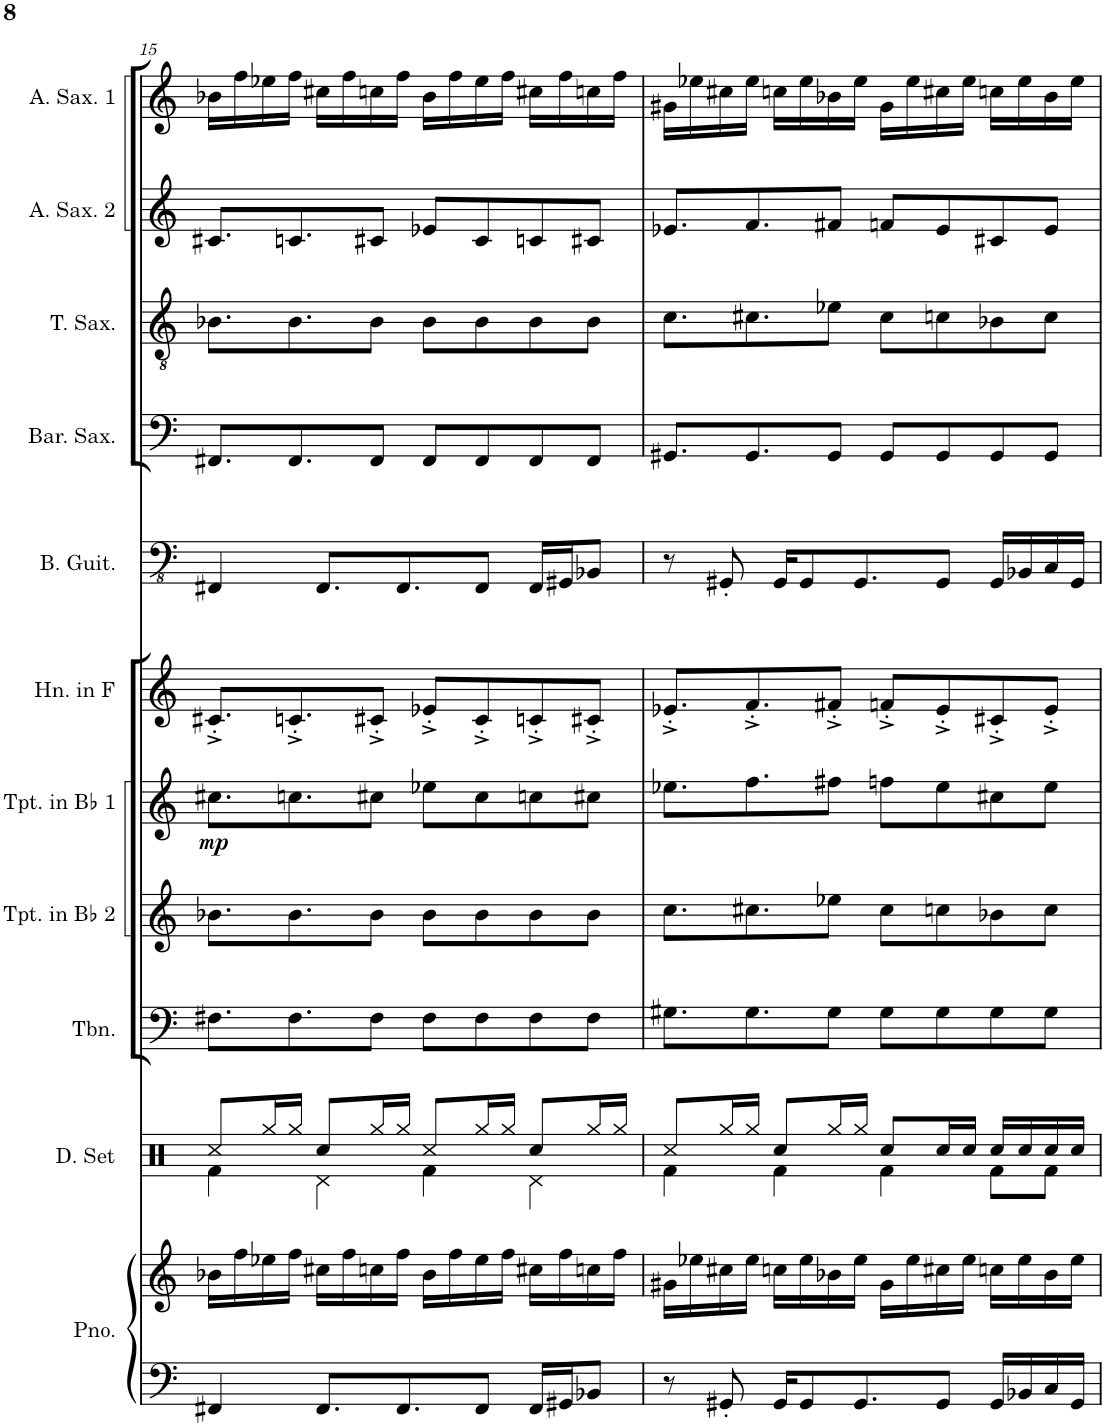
**kern	**kern	**kern	**kern	**kern	**kern	**dynam	**kern	**kern	**kern	**kern	**kern	**kern
*part11	*part11	*part10	*part9	*part8	*part7	*part7	*part6	*part5	*part4	*part3	*part2	*part1
*staff12	*staff11	*staff10	*staff9	*staff8	*staff7	*staff7	*staff6	*staff5	*staff4	*staff3	*staff2	*staff1
*I"Piano	*	*I"Drumset	*I"Trombone	*I"Trumpet in Bb 2	*I"Trumpet in Bb 1	*	*I"Horn in F	*I"Bass Guitar	*I"Baritone Saxophone	*I"Tenor Saxophone	*I"Alto Saxophone 2	*I"Alto Saxophone 1
*I'Pno.	*	*I'D. Set	*I'Tbn.	*I'Tpt. in Bb 2	*I'Tpt. in Bb 1	*	*I'Hn. in F	*I'B. Guit.	*I'Bar. Sax.	*I'T. Sax.	*I'A. Sax. 2	*I'A. Sax. 1
!!LO:PB:g=z
*clefF4	*clefG2	*clefX	*clefF4	*clefG2	*clefG2	*	*clefG2	*clefFv4	*clefF4	*clefGv2	*clefG2	*clefG2
*	*	*	*	*Trd1c2	*Trd1c2	*	*Trd4c7	*	*Trd12c21	*Trd8c14	*Trd5c9	*Trd5c9
*k[]	*k[]	*k[]	*k[]	*k[]	*k[]	*	*k[]	*k[]	*k[]	*k[]	*k[]	*k[]
*M4/4	*M4/4	*M4/4	*M4/4	*M4/4	*M4/4	*	*M4/4	*M4/4	*M4/4	*M4/4	*M4/4	*M4/4
=15	=15	=15	=15	=15	=15	=15	=15	=15	=15	=15	=15	=15
*	*	*^	*	*	*	*	*	*	*	*	*	*
!	!	!	!	!	!	!	!LO:DY:b	!	!	!	!	!	!
4FF#X/	16b-X\LL	8Rcc/L	4Rf\	8.F#X\L	8.b-X\L	8.cc#X\L	mp	8.c#X'^/L	4FFF#X/	8.FF#X/L	8.B-X\L	8.c#X/L	16b-X\LL
.	16ff\	.	.	.	.	.	.	.	.	.	.	.	16ff\
.	16ee-X\	16Rgg/L	.	.	.	.	.	.	.	.	.	.	16ee-X\
.	16ff\JJ	16Rgg/JJ	.	8.F#\	8.b-\	8.ccn\	.	8.cn'^/	.	8.FF#/	8.B-\	8.cn/	16ff\JJ
8.FF#/L	16cc#X\LL	8Rcc/L	4Rd\	.	.	.	.	.	8.FFF#/L	.	.	.	16cc#X\LL
.	16ff\	.	.	.	.	.	.	.	.	.	.	.	16ff\
.	16ccn\	16Rgg/L	.	8F#\J	8b-\J	8cc#X\J	.	8c#X'^/J	.	8FF#/J	8B-\J	8c#X/J	16ccn\
8.FF#/	16ff\JJ	16Rgg/JJ	.	.	.	.	.	.	8.FFF#/	.	.	.	16ff\JJ
.	16b-\LL	8Rcc/L	4Rf\	8F#\L	8b-\L	8ee-X\L	.	8e-X'^/L	.	8FF#/L	8B-\L	8e-X/L	16b-\LL
.	16ff\	.	.	.	.	.	.	.	.	.	.	.	16ff\
8FF#/J	16ee-\	16Rgg/L	.	8F#\	8b-\	8cc#\	.	8c#'^/	8FFF#/J	8FF#/	8B-\	8c#/	16ee-\
.	16ff\JJ	16Rgg/JJ	.	.	.	.	.	.	.	.	.	.	16ff\JJ
16FF#/LL	16cc#X\LL	8Rcc/L	4Rd\	8F#\	8b-\	8ccn\	.	8cn'^/	16FFF#/LL	8FF#/	8B-\	8cn/	16cc#X\LL
16GG#X/J	16ff\	.	.	.	.	.	.	.	16GGG#X/J	.	.	.	16ff\
8BB-X/J	16ccn\	16Rgg/L	.	8F#\J	8b-\J	8cc#X\J	.	8c#X'^/J	8BBB-X/J	8FF#/J	8B-\J	8c#X/J	16ccn\
.	16ff\JJ	16Rgg/JJ	.	.	.	.	.	.	.	.	.	.	16ff\JJ
=16	=16	=16	=16	=16	=16	=16	=16	=16	=16	=16	=16	=16	=16
8r	16g#X\LL	8Rcc/L	4Rf\	8.G#X\L	8.cc\L	8.ee-X\L	.	8.e-X'^/L	8r	8.GG#X/L	8.c\L	8.e-X/L	16g#X\LL
.	16ee-X\	.	.	.	.	.	.	.	.	.	.	.	16ee-X\
8GG#X'/	16cc#X\	16Rgg/L	.	.	.	.	.	.	8GGG#X'/	.	.	.	16cc#X\
.	16ee-\JJ	16Rgg/JJ	.	8.G#\	8.cc#X\	8.ff\	.	8.f'^/	.	8.GG#/	8.c#X\	8.f/	16ee-\JJ
16GG#/KL	16ccn\LL	8Rcc/L	4Rf\	.	.	.	.	.	16GGG#/KL	.	.	.	16ccn\LL
8GG#/	16ee-\	.	.	.	.	.	.	.	8GGG#/	.	.	.	16ee-\
.	16b-X\	16Rgg/L	.	8G#\J	8ee-X\J	8ff#X\J	.	8f#X'^/J	.	8GG#/J	8e-X\J	8f#X/J	16b-X\
8.GG#/	16ee-\JJ	16Rgg/JJ	.	.	.	.	.	.	8.GGG#/	.	.	.	16ee-\JJ
.	16g#\LL	8Rcc/L	4Rf\	8G#\L	8cc#\L	8ffn\L	.	8fn'^/L	.	8GG#/L	8c#\L	8fn/L	16g#\LL
.	16ee-\	.	.	.	.	.	.	.	.	.	.	.	16ee-\
8GG#/J	16cc#X\	16Rcc/L	.	8G#\	8ccn\	8ee-\	.	8e-'^/	8GGG#/J	8GG#/	8cn\	8e-/	16cc#X\
.	16ee-\JJ	16Rcc/JJ	.	.	.	.	.	.	.	.	.	.	16ee-\JJ
16GG#/LL	16ccn\LL	16Rcc/LL	8Rf\L	8G#\	8b-X\	8cc#X\	.	8c#X'^/	16GGG#/LL	8GG#/	8B-X\	8c#X/	16ccn\LL
16BB-X/	16ee-\	16Rcc/	.	.	.	.	.	.	16BBB-X/	.	.	.	16ee-\
16C/	16b-\	16Rcc/	8Rf\J	8G#\J	8cc\J	8ee-\J	.	8e-'^/J	16CC/	8GG#/J	8c\J	8e-/J	16b-\
16GG#/JJ	16ee-\JJ	16Rcc/JJ	.	.	.	.	.	.	16GGG#/JJ	.	.	.	16ee-\JJ
*	*	*v	*v	*	*	*	*	*	*	*	*	*	*
=	=	=	=	=	=	=	=	=	=	=	=	=
*-	*-	*-	*-	*-	*-	*-	*-	*-	*-	*-	*-	*-
